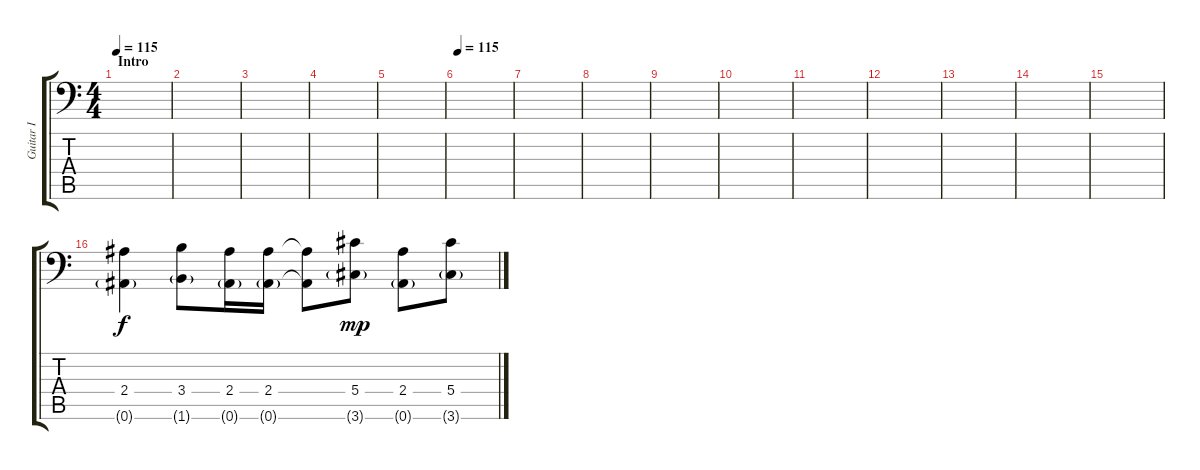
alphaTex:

\track ("Guitar I" "Guitar I") {instrument distortionguitar}
\staff {score tabs}
\tuning (Bb3 F3 Db3 Ab2 Eb2 Bb1) {hide}
\ts (4 4)
\section ("" "Intro")
\tempo 115
\tempo 109
\tempo 115
\clef f4
\ks c
|
|
|
|
|
\tempo 115
|
|
|
|
|
|
|
|
|
|
(2.4 0.6{g}).4 (3.4 1.6{g}).8 (2.4 0.6{g}).16 (2.4 0.6{g}).16 (2.4{t} 0.6{t}).8{dy f} (5.4 3.6{g}).8{dy mp} (2.4 0.6{g}).8 (5.4 3.6{g}).8
